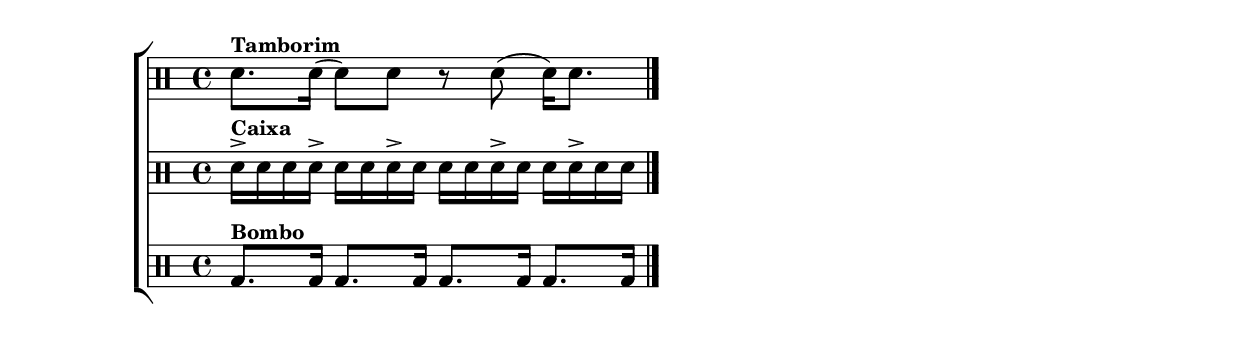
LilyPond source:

%-*- coding: utf-8 -*-

\version "2.14.2"

%\header {title = "Bossa Nova"}

\new ChoirStaff <<

\drummode <<


\drums {
\override Staff.TimeSignature #'style = #'()
\time 4/4

\override Score.MetronomeMark #'padding = #5
% \tempo 4=72

sn8.^\markup {\small \bold {Tamborim}} sn16( sn8) sn8 r8 sn8( sn16) sn8.

\bar "|."
}



\drums {
\override Staff.TimeSignature #'style = #'()
\time 4/4

sn16->^\markup {\small \bold {Caixa}} sn sn sn->
sn sn sn-> sn
sn sn sn-> sn
sn sn-> sn sn

\bar "|."
}


% \drums {
% \time 2/4

% sn16^o^\markup {\small \bold {Triângulo}} sn-+ sn-+ sn^o sn-+ sn-+  sn8-+

% \bar "|."
% }



\drums {
\override Staff.TimeSignature #'style = #'()
\time 4/4

bd8.^\markup {\small \bold {Bombo}} bd16 bd8. bd16 bd8. bd16 bd8. bd16
\bar "|."
}


% \drums {
% \override Staff.TimeSignature #'style = #'()
% \time 4/4

% sn16^o^\markup {\small \bold {Atabaque}} sn8-+ sn16-+ sn8^o sn-+
% sn16^o sn8-+ sn16-+ sn8^o sn-+
% sn16^o sn8-+ sn16-+ sn8^o sn-+
% sn16^o sn8-+ sn16-+ sn8^o sn-+


% \bar "|."
% }


>>

>>

